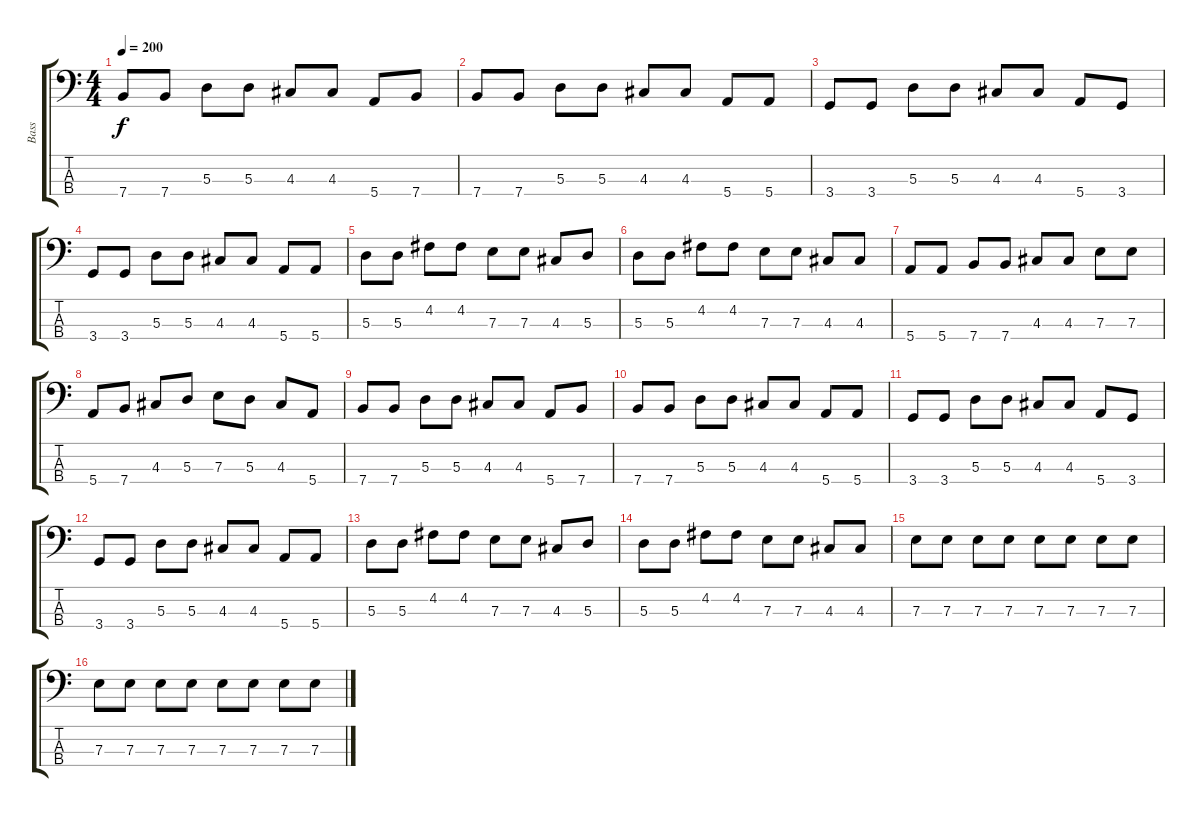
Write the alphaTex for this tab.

\track ("Bass" "Bass") {instrument electricbassfinger}
\staff {score tabs}
\tuning (G2 D2 A1 E1) {hide}
\ts (4 4)
\tempo 200
\clef f4
\ks c
7.4.8{dy f} 7.4.8 5.3.8 5.3.8 4.3.8 4.3.8 5.4.8 7.4.8 |
7.4.8 7.4.8 5.3.8 5.3.8 4.3.8 4.3.8 5.4.8 5.4.8 |
3.4.8 3.4.8 5.3.8 5.3.8 4.3.8 4.3.8 5.4.8 3.4.8 |
3.4.8 3.4.8 5.3.8 5.3.8 4.3.8 4.3.8 5.4.8 5.4.8 |
5.3.8 5.3.8 4.2.8 4.2.8 7.3.8 7.3.8 4.3.8 5.3.8 |
5.3.8 5.3.8 4.2.8 4.2.8 7.3.8 7.3.8 4.3.8 4.3.8 |
5.4.8 5.4.8 7.4.8 7.4.8 4.3.8 4.3.8 7.3.8 7.3.8 |
5.4.8 7.4.8 4.3.8 5.3.8 7.3.8 5.3.8 4.3.8 5.4.8 |
7.4.8 7.4.8 5.3.8 5.3.8 4.3.8 4.3.8 5.4.8 7.4.8 |
7.4.8 7.4.8 5.3.8 5.3.8 4.3.8 4.3.8 5.4.8 5.4.8 |
3.4.8 3.4.8 5.3.8 5.3.8 4.3.8 4.3.8 5.4.8 3.4.8 |
3.4.8 3.4.8 5.3.8 5.3.8 4.3.8 4.3.8 5.4.8 5.4.8 |
5.3.8 5.3.8 4.2.8 4.2.8 7.3.8 7.3.8 4.3.8 5.3.8 |
5.3.8 5.3.8 4.2.8 4.2.8 7.3.8 7.3.8 4.3.8 4.3.8 |
7.3.8 7.3.8 7.3.8 7.3.8 7.3.8 7.3.8 7.3.8 7.3.8 |
7.3.8 7.3.8 7.3.8 7.3.8 7.3.8 7.3.8 7.3.8 7.3.8
